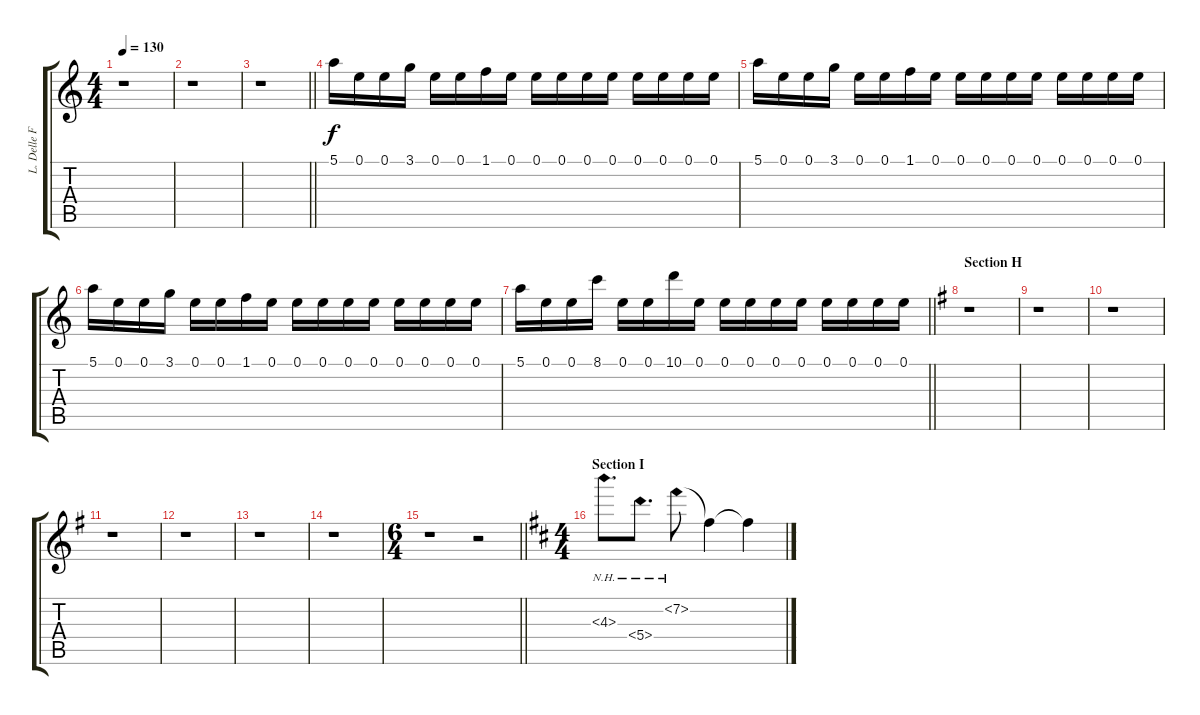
\track ("L. Delle Fave (Guitar Lead)" "L. Delle F") {instrument overdrivenguitar}
\staff {score tabs}
\tuning (E4 B3 G3 D3 A2 E2) {hide}
\ts (4 4)
\tempo 130
\clef g2
\ks aminor
r.1{dy f} |
r.1 |
\barLineRight lightlight
r.1 |
5.1.16 0.1.16 0.1.16 3.1.16 0.1.16 0.1.16 1.1.16 0.1.16 0.1.16 0.1.16 0.1.16 0.1.16 0.1.16 0.1.16 0.1.16 0.1.16 |
5.1.16 0.1.16 0.1.16 3.1.16 0.1.16 0.1.16 1.1.16 0.1.16 0.1.16 0.1.16 0.1.16 0.1.16 0.1.16 0.1.16 0.1.16 0.1.16 |
5.1.16 0.1.16 0.1.16 3.1.16 0.1.16 0.1.16 1.1.16 0.1.16 0.1.16 0.1.16 0.1.16 0.1.16 0.1.16 0.1.16 0.1.16 0.1.16 |
\barLineRight lightlight
5.1.16 0.1.16 0.1.16 8.1.16 0.1.16 0.1.16 10.1.16 0.1.16 0.1.16 0.1.16 0.1.16 0.1.16 0.1.16 0.1.16 0.1.16 0.1.16 |
\section ("" "Section H")
\ks eminor
r.1 |
r.1 |
r.1 |
r.1 |
r.1 |
r.1 |
r.1 |
\ts (6 4)
\barLineRight lightlight
r.1 r.2 |
\ts (4 4)
\section ("" "Section I")
\ks bminor
4.3{nh}.8{d instrument overdrivenguitar} 5.4{nh}.8{d} 7.2{nh}.8{volume 0} 7.2{t}.4 7.2{t}.4
